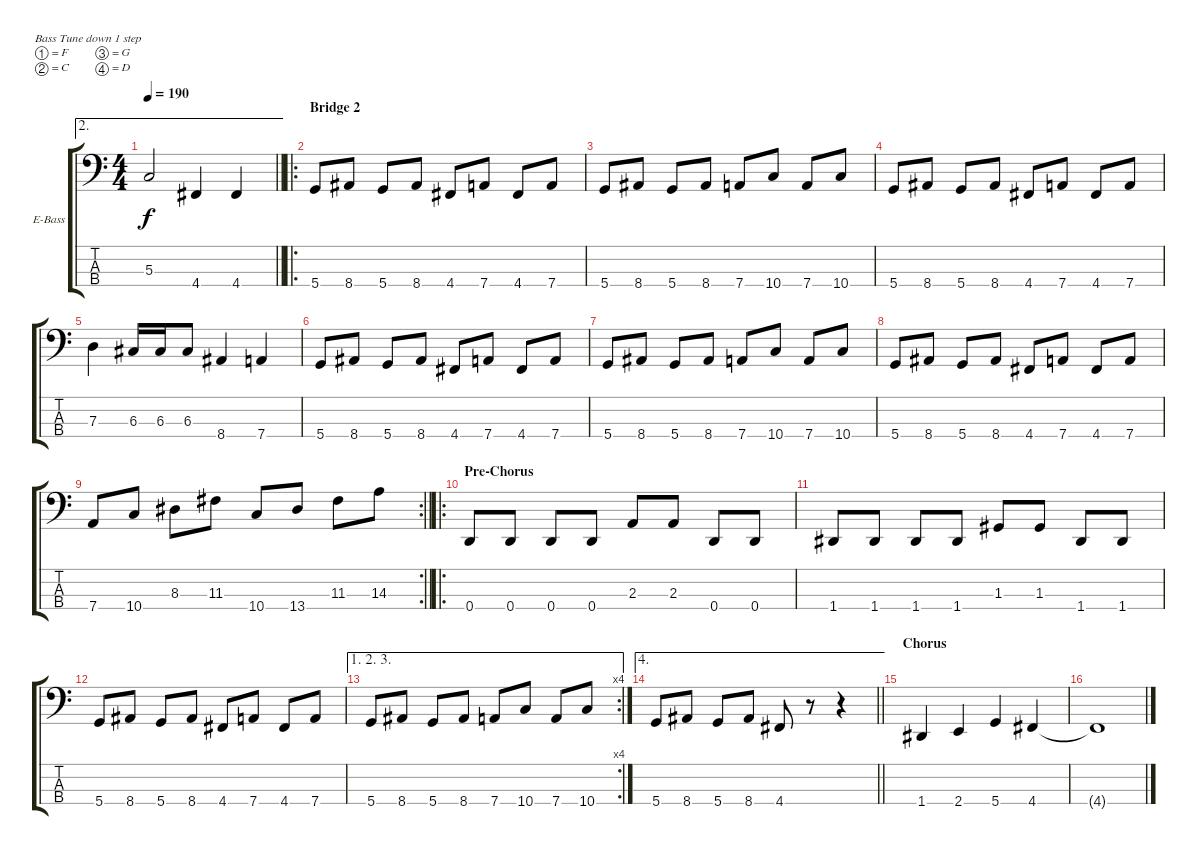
\bracketExtendMode groupsimilarinstruments
\firstSystemTrackNameOrientation horizontal
\otherSystemsTrackNameOrientation horizontal
\track ("Bass" "E-Bass") {instrument electricbassfinger}
\staff {score tabs}
\tuning (F2 C2 G1 D1)
\ae 2
\ts (4 4)
\tempo 190
\clef f4
\barLineRight lightlight
\ks c
5.3{t}.2{dy f} 4.4.4 4.4.4 |
\ro
\section ("" "Bridge 2")
5.4.8 8.4.8 5.4.8 8.4.8 4.4.8 7.4.8 4.4.8 7.4.8 |
5.4.8 8.4.8 5.4.8 8.4.8 7.4.8 10.4.8 7.4.8 10.4.8 |
5.4.8 8.4.8 5.4.8 8.4.8 4.4.8 7.4.8 4.4.8 7.4.8 |
7.3.4 6.3.16 6.3.16 6.3.8 8.4.4 7.4.4 |
5.4.8 8.4.8 5.4.8 8.4.8 4.4.8 7.4.8 4.4.8 7.4.8 |
5.4.8 8.4.8 5.4.8 8.4.8 7.4.8 10.4.8 7.4.8 10.4.8 |
5.4.8 8.4.8 5.4.8 8.4.8 4.4.8 7.4.8 4.4.8 7.4.8 |
\rc 2
\barLineRight lightlight
7.4.8 10.4.8 8.3.8 11.3.8 10.4.8 13.4.8 11.3.8 14.3.8 |
\ro
\section ("" "Pre-Chorus")
0.4.8 0.4.8 0.4.8 0.4.8 2.3.8 2.3.8 0.4.8 0.4.8 |
1.4.8 1.4.8 1.4.8 1.4.8 1.3.8 1.3.8 1.4.8 1.4.8 |
5.4.8 8.4.8 5.4.8 8.4.8 4.4.8 7.4.8 4.4.8 7.4.8 |
\ae (1 2 3)
\rc 4
5.4.8 8.4.8 5.4.8 8.4.8 7.4.8 10.4.8 7.4.8 10.4.8 |
\ae 4
\barLineRight lightlight
5.4.8 8.4.8 5.4.8 8.4.8 4.4.8 r.8 r.4 |
\section ("" "Chorus")
1.4.4 2.4.4 5.4.4 4.4.4 |
4.4{t}.1
